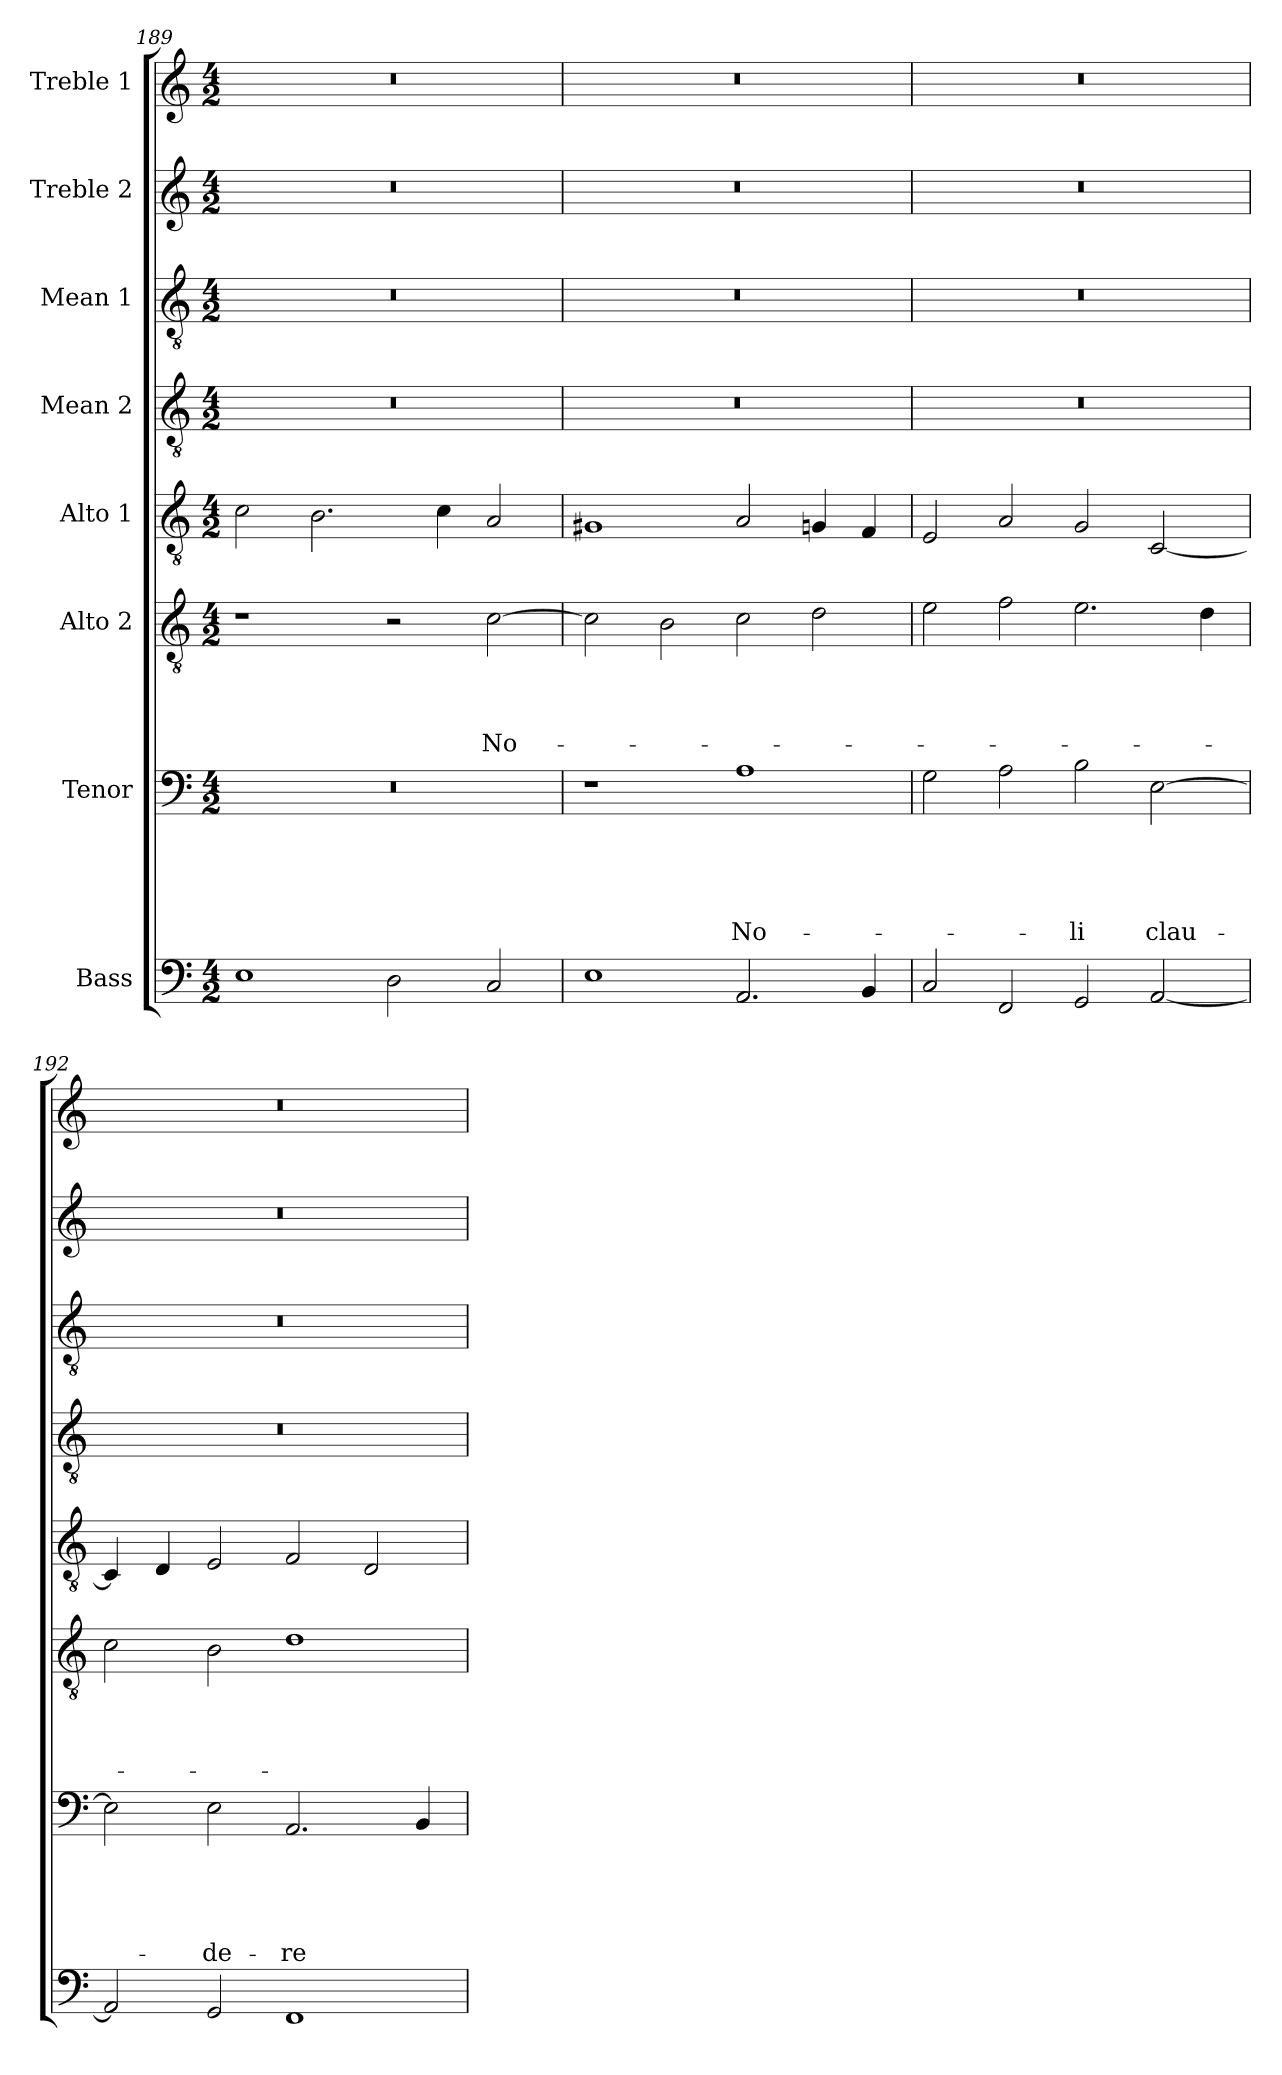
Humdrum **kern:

**kern	**kern	**text	**text	**text	**text	**text	**kern	**text	**text	**text	**text	**kern	**kern	**kern	**kern	**kern
*part8	*part7	*part7	*part7	*part7	*part7	*part7	*part6	*part6	*part6	*part6	*part6	*part5	*part4	*part3	*part2	*part1
*staff8	*staff7	*staff7	*staff7	*staff7	*staff7	*staff7	*staff6	*staff6	*staff6	*staff6	*staff6	*staff5	*staff4	*staff3	*staff2	*staff1
*I"Bass	*I"Tenor	*	*	*	*	*	*I"Alto 2	*	*	*	*	*I"Alto 1	*I"Mean 2	*I"Mean 1	*I"Treble 2	*I"Treble 1
*clefF4	*clefF4	*	*	*	*	*	*clefGv2	*	*	*	*	*clefGv2	*clefGv2	*clefGv2	*clefG2	*clefG2
*k[]	*k[]	*	*	*	*	*	*k[]	*	*	*	*	*k[]	*k[]	*k[]	*k[]	*k[]
*C:	*C:	*	*	*	*	*	*C:	*	*	*	*	*C:	*C:	*C:	*C:	*C:
*M4/2	*M4/2	*	*	*	*	*	*M4/2	*	*	*	*	*M4/2	*M4/2	*M4/2	*M4/2	*M4/2
=189	=189	=189	=189	=189	=189	=189	=189	=189	=189	=189	=189	=189	=189	=189	=189	=189
1E	0r	.	.	.	.	.	1r	.	.	.	.	2c\	0r	0r	0r	0r
.	.	.	.	.	.	.	.	.	.	.	.	2.B\	.	.	.	.
2D\	.	.	.	.	.	.	2r	.	.	.	.	.	.	.	.	.
.	.	.	.	.	.	.	.	.	.	.	.	4c\	.	.	.	.
2C/	.	.	.	.	.	.	[2c\	.	.	.	No-	2A/	.	.	.	.
=190	=190	=190	=190	=190	=190	=190	=190	=190	=190	=190	=190	=190	=190	=190	=190	=190
1E	1r	.	.	.	.	.	2c\]	.	.	.	.	1G#X	0r	0r	0r	0r
.	.	.	.	.	.	.	2B\	.	.	.	.	.	.	.	.	.
2.AA/	1A	.	.	.	.	No-	2c\	.	.	.	.	2A/	.	.	.	.
.	.	.	.	.	.	.	2d\	.	.	.	.	4Gn/	.	.	.	.
4BB/	.	.	.	.	.	.	.	.	.	.	.	4F/	.	.	.	.
=191	=191	=191	=191	=191	=191	=191	=191	=191	=191	=191	=191	=191	=191	=191	=191	=191
2C/	2G\	.	.	.	.	.	2e\	.	.	.	.	2E/	0r	0r	0r	0r
2FF/	2A\	.	.	.	.	.	2f\	.	.	.	.	2A/	.	.	.	.
2GG/	2B\	.	.	.	.	-li	2.e\	.	.	.	.	2G/	.	.	.	.
[2AA/	[2E\	.	.	.	.	clau-	.	.	.	.	.	[2C/	.	.	.	.
.	.	.	.	.	.	.	4d\	.	.	.	.	.	.	.	.	.
=192	=192	=192	=192	=192	=192	=192	=192	=192	=192	=192	=192	=192	=192	=192	=192	=192
2AA/]	2E\]	.	.	.	.	.	2c\	.	.	.	.	4C/]	0r	0r	0r	0r
.	.	.	.	.	.	.	.	.	.	.	.	4D/	.	.	.	.
2GG/	2E\	.	.	.	.	-de-	2B\	.	.	.	.	2E/	.	.	.	.
1FF	2.AA/	.	.	.	.	-re	1d	.	.	.	.	2F/	.	.	.	.
.	.	.	.	.	.	.	.	.	.	.	.	2D/	.	.	.	.
.	4BB/	.	.	.	.	.	.	.	.	.	.	.	.	.	.	.
=	=	=	=	=	=	=	=	=	=	=	=	=	=	=	=	=
*-	*-	*-	*-	*-	*-	*-	*-	*-	*-	*-	*-	*-	*-	*-	*-	*-
